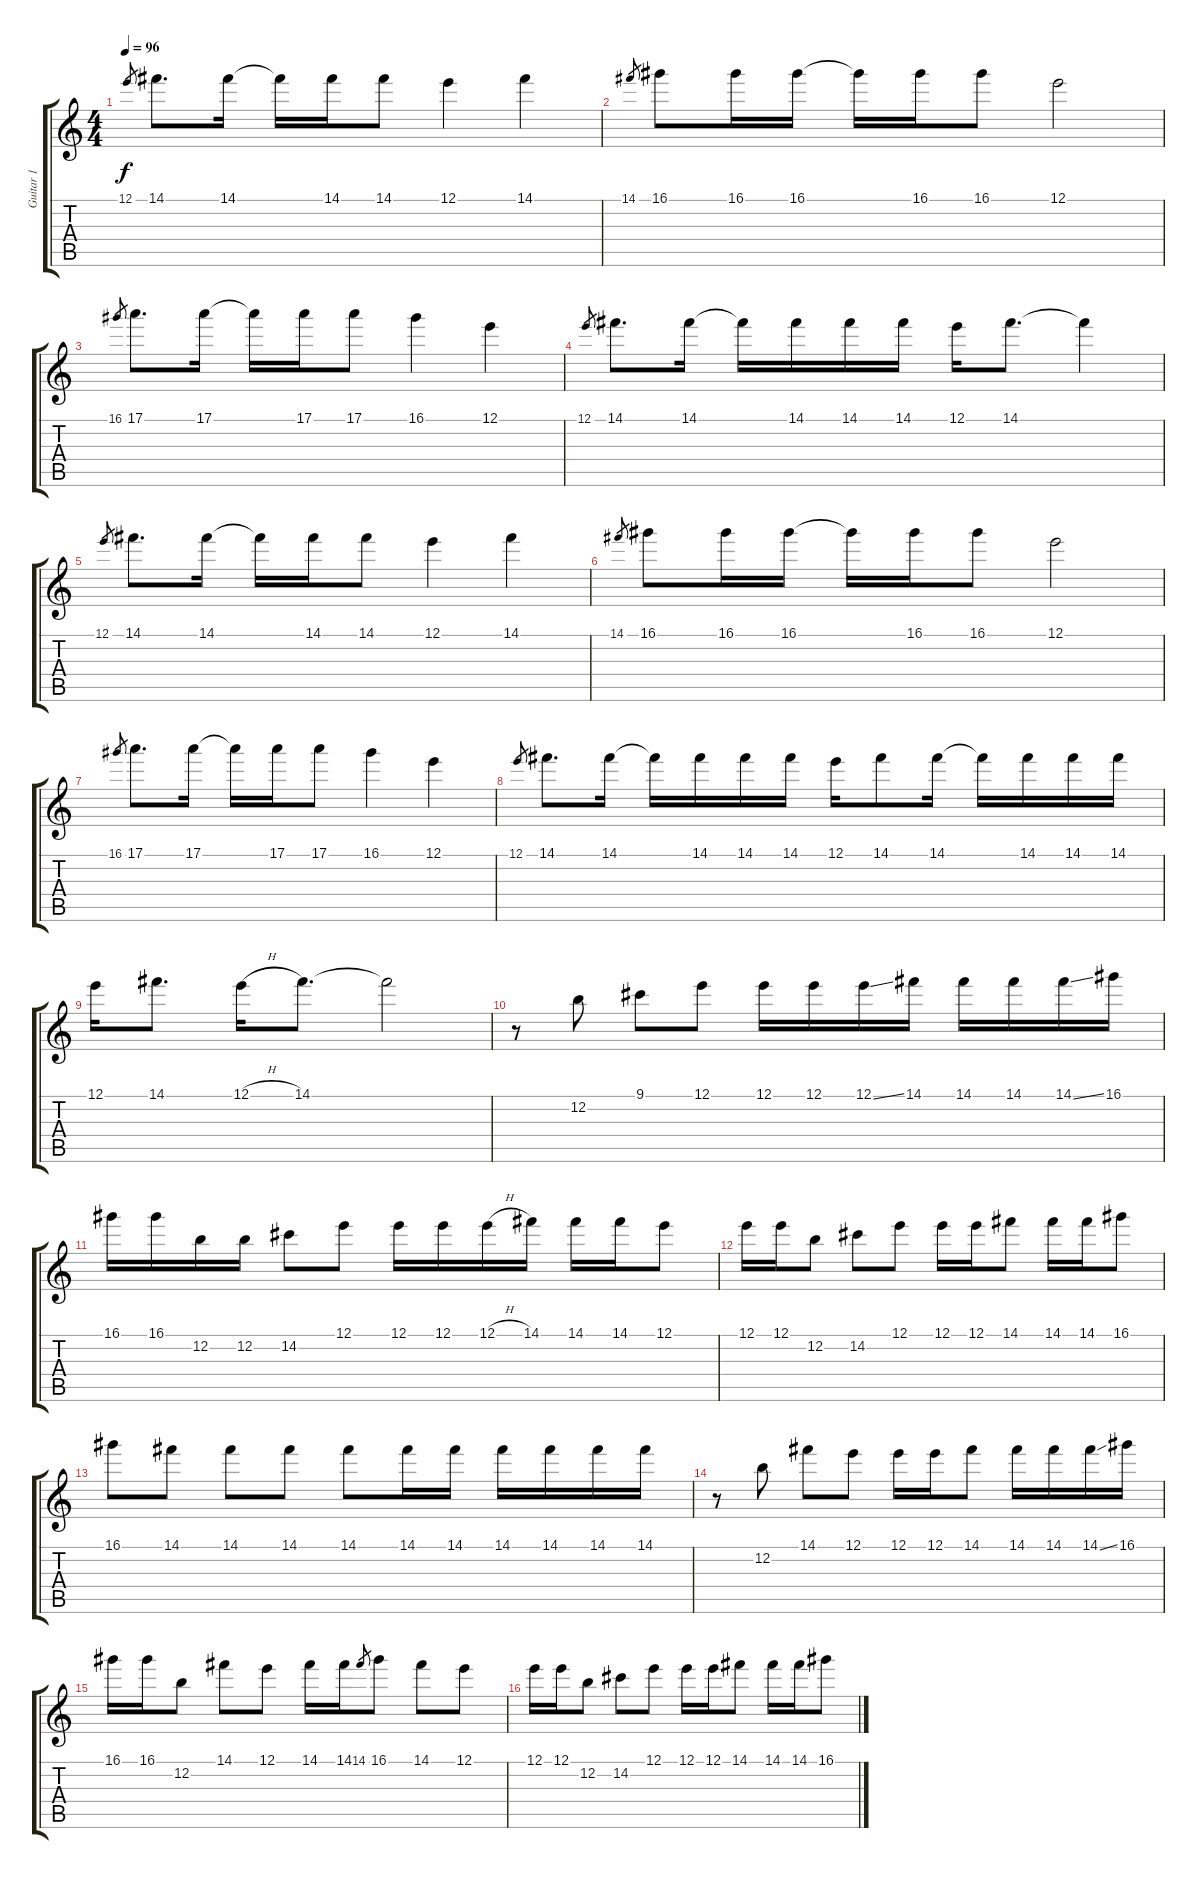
\track ("Guitar 1" "Guitar 1") {instrument electricguitarclean}
\staff {score tabs}
\tuning (E4 B3 G3 D3 A2 E2) {hide}
\ts (4 4)
\tempo 96
\clef g2
\ks c
12.1.8{gr dy f instrument electricguitarclean} 14.1.8{d} 14.1.16 14.1{t}.16 14.1.16 14.1.8 12.1.4 14.1.4 |
14.1.8{gr} 16.1.8 16.1.16 16.1.16 16.1{t}.16 16.1.16 16.1.8 12.1.2 |
16.1.8{gr} 17.1.8{d} 17.1.16 17.1{t}.16 17.1.16 17.1.8 16.1.4 12.1.4 |
12.1.8{gr} 14.1.8{d} 14.1.16 14.1{t}.16 14.1.16 14.1.16 14.1.16 12.1.16 14.1.8{d} 14.1{t}.4 |
12.1.8{gr} 14.1.8{d} 14.1.16 14.1{t}.16 14.1.16 14.1.8 12.1.4 14.1.4 |
14.1.8{gr} 16.1.8 16.1.16 16.1.16 16.1{t}.16 16.1.16 16.1.8 12.1.2 |
16.1.8{gr} 17.1.8{d} 17.1.16 17.1{t}.16 17.1.16 17.1.8 16.1.4 12.1.4 |
12.1.8{gr} 14.1.8{d} 14.1.16 14.1{t}.16 14.1.16 14.1.16 14.1.16 12.1.16 14.1.8 14.1.16 14.1{t}.16 14.1.16 14.1.16 14.1.16 |
12.1.16 14.1.8{d} 12.1{h}.16 14.1.8{d} 14.1{t}.2 |
r.8 12.2.8 9.1.8 12.1.8 12.1.16 12.1.16 12.1{ss}.16 14.1.16 14.1.16 14.1.16 14.1{ss}.16 16.1.16 |
16.1.16 16.1.16 12.2.16 12.2.16 14.2.8 12.1.8 12.1.16 12.1.16 12.1{h}.16 14.1.16 14.1.16 14.1.16 12.1.8 |
12.1.16 12.1.16 12.2.8 14.2.8 12.1.8 12.1.16 12.1.16 14.1.8 14.1.16 14.1.16 16.1.8 |
16.1.8 14.1.8 14.1.8 14.1.8 14.1.8 14.1.16 14.1.16 14.1.16 14.1.16 14.1.16 14.1.16 |
r.8 12.2.8 14.1.8 12.1.8 12.1.16 12.1.16 14.1.8 14.1.16 14.1.16 14.1{ss}.16 16.1.16 |
16.1.16 16.1.16 12.2.8 14.1.8 12.1.8 14.1.16 14.1.16 14.1.8{gr} 16.1.8 14.1.8 12.1.8 |
12.1.16 12.1.16 12.2.8 14.2.8 12.1.8 12.1.16 12.1.16 14.1.8 14.1.16 14.1.16 16.1.8
